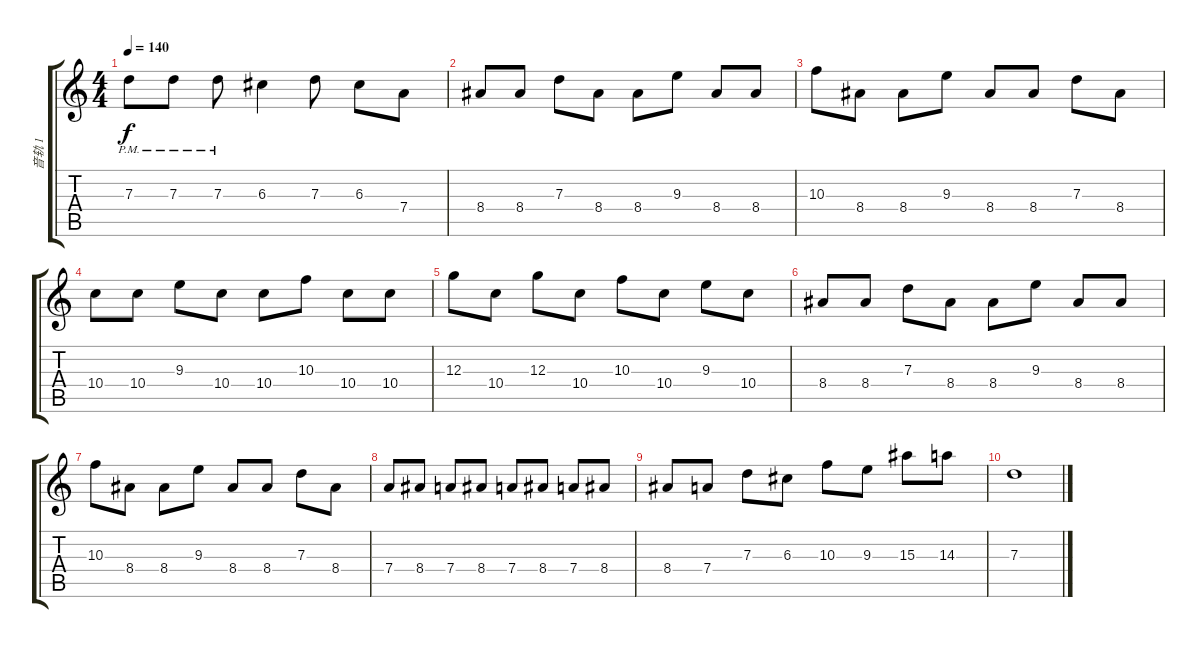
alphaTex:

\track ("音轨 1" "音轨 1") {instrument distortionguitar}
\staff {score tabs}
\tuning (E4 B3 G3 D3 A2 E2) {hide}
\ts (4 4)
\tempo 140
\clef g2
\ks c
7.3{pm}.8{dy f} 7.3{pm}.8 7.3{pm}.8 6.3.4 7.3.8 6.3.8 7.4.8 |
8.4.8 8.4.8 7.3.8 8.4.8 8.4.8 9.3.8 8.4.8 8.4.8 |
10.3.8 8.4.8 8.4.8 9.3.8 8.4.8 8.4.8 7.3.8 8.4.8 |
10.4.8 10.4.8 9.3.8 10.4.8 10.4.8 10.3.8 10.4.8 10.4.8 |
12.3.8 10.4.8 12.3.8 10.4.8 10.3.8 10.4.8 9.3.8 10.4.8 |
8.4.8 8.4.8 7.3.8 8.4.8 8.4.8 9.3.8 8.4.8 8.4.8 |
10.3.8 8.4.8 8.4.8 9.3.8 8.4.8 8.4.8 7.3.8 8.4.8 |
7.4.8 8.4.8 7.4.8 8.4.8 7.4.8 8.4.8 7.4.8 8.4.8 |
8.4.8 7.4.8 7.3.8 6.3.8 10.3.8 9.3.8 15.3.8 14.3.8 |
7.3.1
